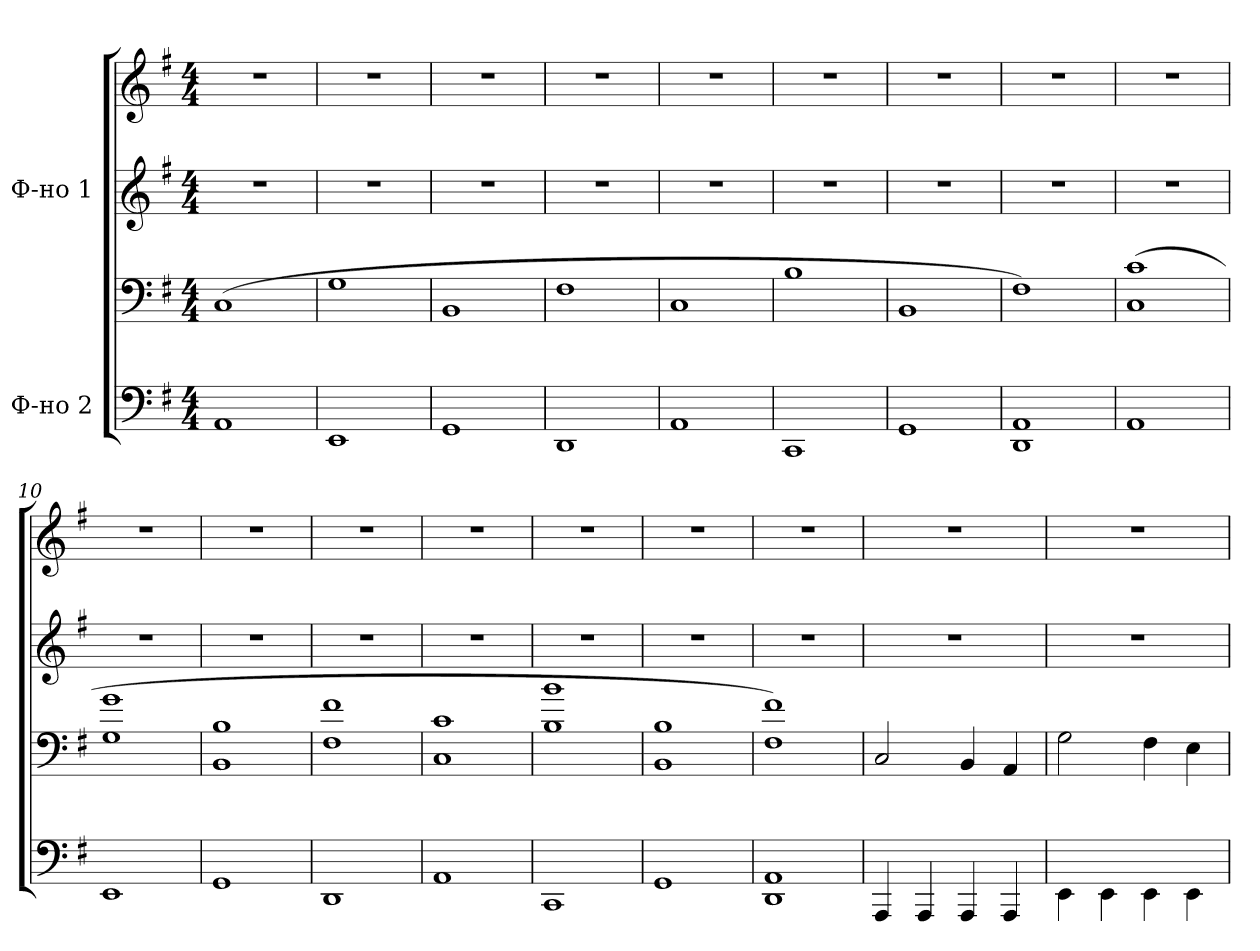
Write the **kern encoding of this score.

**kern	**kern	**kern	**kern
*part2	*part2	*part1	*part1
*staff4	*staff3	*staff2	*staff1
*I"Ф-но 2	*	*I"Ф-но 1	*
*clefF4	*clefF4	*clefG2	*clefG2
*k[f#]	*k[f#]	*k[f#]	*k[f#]
*M4/4	*M4/4	*M4/4	*M4/4
*MM60	*MM60	*MM60	*MM60
=1	=1	=1	=1
1AA	(1C	1r	1r
=2	=2	=2	=2
1EE	1G	1r	1r
=3	=3	=3	=3
1GG	1BB	1r	1r
=4	=4	=4	=4
1DD	1F#	1r	1r
=5	=5	=5	=5
1AA	1C	1r	1r
=6	=6	=6	=6
1CC	1B	1r	1r
=7	=7	=7	=7
1GG	1BB	1r	1r
=8	=8	=8	=8
1DD 1AA	1F#)	1r	1r
=9	=9	=9	=9
1AA	(1C 1c	1r	1r
=10	=10	=10	=10
1EE	1G 1g	1r	1r
=11	=11	=11	=11
1GG	1BB 1B	1r	1r
=12	=12	=12	=12
1DD	1F# 1f#	1r	1r
=13	=13	=13	=13
1AA	1C 1c	1r	1r
=14	=14	=14	=14
1CC	1B 1b	1r	1r
=15	=15	=15	=15
1GG	1BB 1B	1r	1r
!!LO:LB:g=z
=16	=16	=16	=16
1DD 1AA	1F# 1f#)	1r	1r
=17	=17	=17	=17
4AAA/	2C/	1r	1r
4AAA/	.	.	.
4AAA/	4BB/	.	.
4AAA/	4AA/	.	.
=18	=18	=18	=18
4EE\	2G\	1r	1r
4EE\	.	.	.
4EE\	4F#\	.	.
4EE\	4E\	.	.
=	=	=	=
*-	*-	*-	*-
